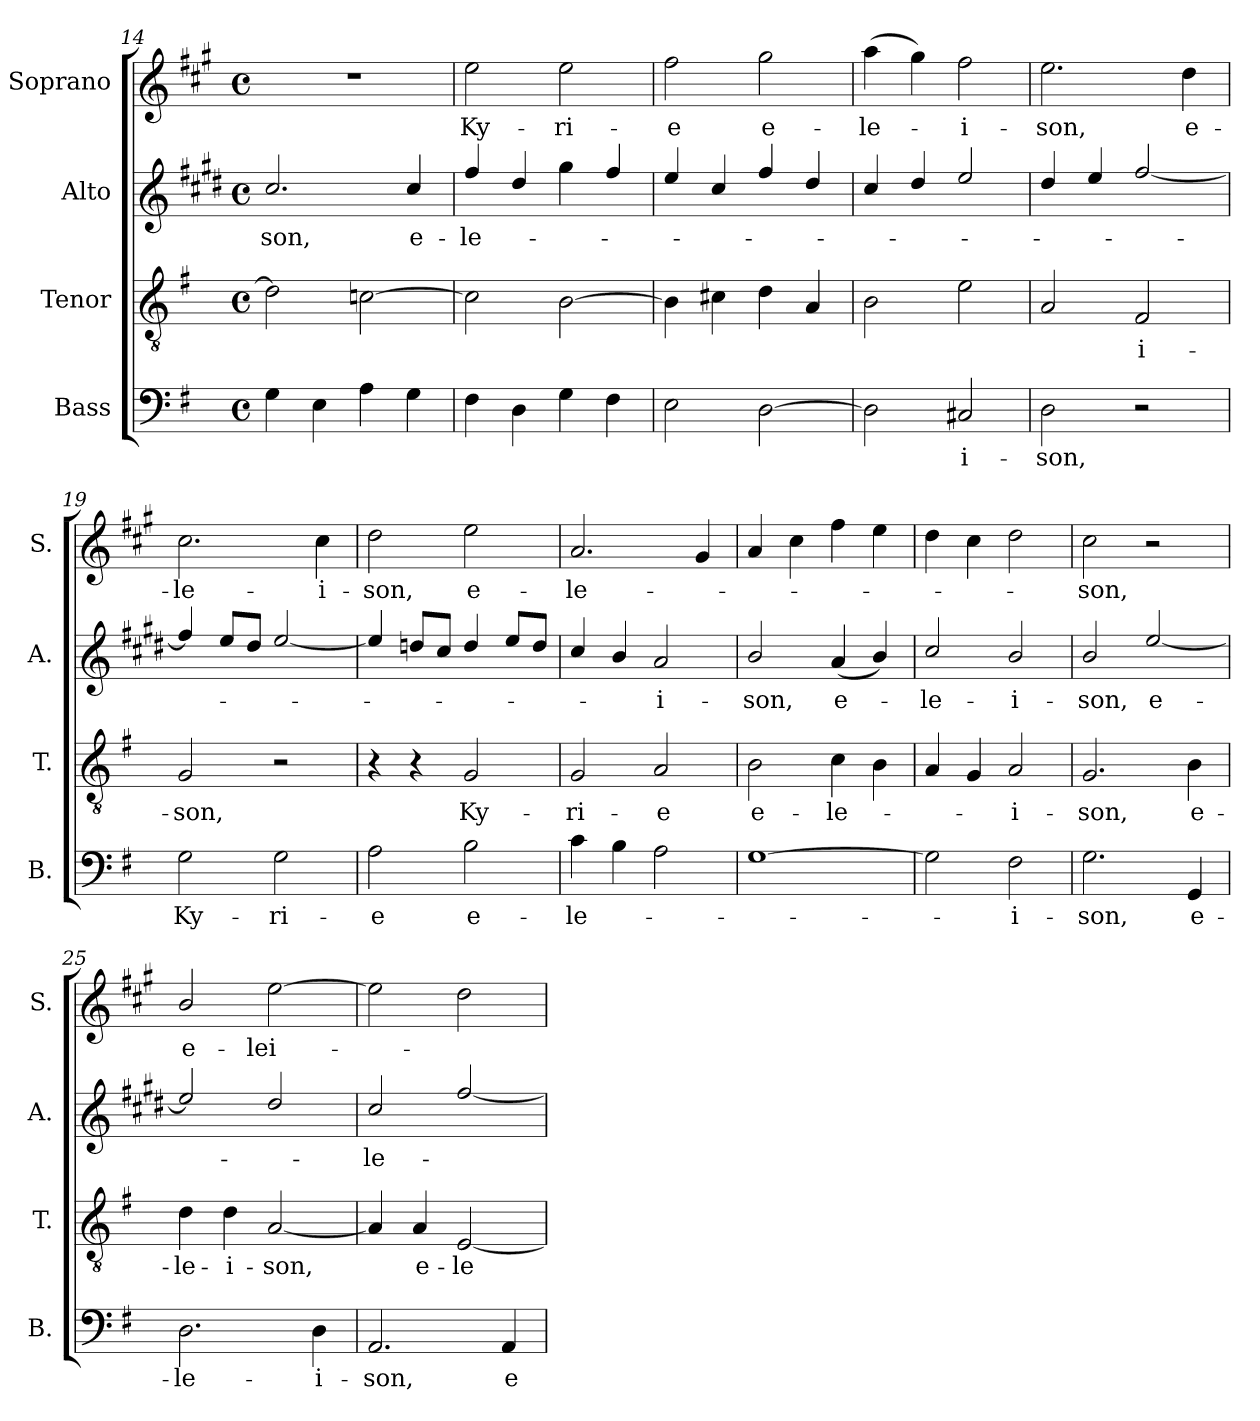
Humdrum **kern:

**kern	**text	**kern	**text	**kern	**text	**kern	**text
*part4	*part4	*part3	*part3	*part2	*part2	*part1	*part1
*staff4	*staff4	*staff3	*staff3	*staff2	*staff2	*staff1	*staff1
*I"Bass	*	*I"Tenor	*	*I"Alto	*	*I"Soprano	*
*I'B.	*	*I'T.	*	*I'A.	*	*I'S.	*
*clefF4	*	*clefGv2	*	*clefG2	*	*clefG2	*
*	*	*	*	*ITrd5c9	*	*ITrd1c2	*
*k[f#]	*	*k[f#]	*	*k[f#]	*	*k[f#]	*
*M4/4	*	*M4/4	*	*M4/4	*	*M4/4	*
*met(c)	*	*met(c)	*	*met(c)	*	*met(c)	*
=14	=14	=14	=14	=14	=14	=14	=14
!	!	!	!	!	!LO:LY:b	!	!
4G\	.	2d\]	.	2.e/	-son,	1r	.
4E\	.	.	.	.	.	.	.
4A\	.	[2cn\	.	.	.	.	.
!	!	!	!	!	!LO:LY:b	!	!
4G\	.	.	.	4e/	e-	.	.
=15	=15	=15	=15	=15	=15	=15	=15
!	!	!	!	!	!LO:LY:b	!	!LO:LY:b
4F#\	.	2cn\]	.	4a/	-le-	2dd\	Ky-
4D\	.	.	.	4f#/	.	.	.
!	!	!	!	!	!	!	!LO:LY:b
4G\	.	[2B\	.	4b\	.	2dd\	-ri-
4F#\	.	.	.	4a/	.	.	.
=16	=16	=16	=16	=16	=16	=16	=16
!	!	!	!	!	!	!	!LO:LY:b
2E\	.	4B\]	.	4g/	.	2ee\	-e
.	.	4c#X\	.	4e/	.	.	.
!	!	!	!	!	!	!	!LO:LY:b
[2D\	.	4d\	.	4a/	.	2ff#\	e-
.	.	4A/	.	4f#/	.	.	.
=17	=17	=17	=17	=17	=17	=17	=17
!	!	!	!	!	!	!	!LO:LY:b
2D\]	.	2B\	.	4e/	.	(>4gg\	-le-
.	.	.	.	4f#/	.	4ff#\)	.
!	!LO:LY:b	!	!	!	!	!	!LO:LY:b
2C#X/	-i-	2e\	.	2g/	.	2ee\	-i-
=18	=18	=18	=18	=18	=18	=18	=18
!	!LO:LY:b	!	!	!	!	!	!LO:LY:b
2D\	-son,	2A/	.	4f#/	.	2.dd\	-son,
.	.	.	.	4g/	.	.	.
!	!	!	!LO:LY:b	!	!	!	!
2r	.	2F#/	-i-	[2a/	.	.	.
!	!	!	!	!	!	!	!LO:LY:b
.	.	.	.	.	.	4cc\	e-
=19	=19	=19	=19	=19	=19	=19	=19
!	!LO:LY:b	!	!LO:LY:b	!	!	!	!LO:LY:b
2G\	Ky-	2G/	-son,	4a/]	.	2.b\	-le-
.	.	.	.	8g/L	.	.	.
.	.	.	.	8f#/J	.	.	.
!	!LO:LY:b	!	!	!	!	!	!
2G\	-ri-	2r	.	[2g/	.	.	.
!	!	!	!	!	!	!	!LO:LY:b
.	.	.	.	.	.	4b\	-i-
!!LO:PB:g=z
=20	=20	=20	=20	=20	=20	=20	=20
!	!LO:LY:b	!	!	!	!	!	!LO:LY:b
2A\	-e	4r	.	4g/]	.	2cc\	-son,
.	.	4r	.	8fn/L	.	.	.
.	.	.	.	8e/J	.	.	.
!	!LO:LY:b	!	!LO:LY:b	!	!	!	!LO:LY:b
2B\	e-	2G/	Ky-	4f/	.	2dd\	e-
.	.	.	.	8g/L	.	.	.
.	.	.	.	8f/J	.	.	.
=21	=21	=21	=21	=21	=21	=21	=21
!	!LO:LY:b	!	!LO:LY:b	!	!	!	!LO:LY:b
4c\	-le-	2G/	-ri-	4e/	.	2.g/	-le-
4B\	.	.	.	4d/	.	.	.
!	!	!	!LO:LY:b	!	!LO:LY:b	!	!
2A\	.	2A/	-e	2c/	-i-	.	.
.	.	.	.	.	.	4f#/	.
=22	=22	=22	=22	=22	=22	=22	=22
!	!	!	!LO:LY:b	!	!LO:LY:b	!	!
[1G	.	2B\	e-	2d/	-son,	4g/	.
.	.	.	.	.	.	4b\	.
!	!	!	!LO:LY:b	!	!LO:LY:b	!	!
.	.	4c\	-le-	(<4c/	e-	4ee\	.
.	.	4B\	.	4d/)	.	4dd\	.
=23	=23	=23	=23	=23	=23	=23	=23
!	!	!	!	!	!LO:LY:b	!	!
2G\]	.	4A/	.	2e/	-le-	4cc\	.
.	.	4G/	.	.	.	4b\	.
!	!LO:LY:b	!	!LO:LY:b	!	!LO:LY:b	!	!
2F#\	-i-	2A/	-i-	2d/	-i-	2cc\	.
=24	=24	=24	=24	=24	=24	=24	=24
!	!LO:LY:b	!	!LO:LY:b	!	!LO:LY:b	!	!LO:LY:b
2.G\	-son,	2.G/	-son,	2d/	-son,	2b\	-son,
!	!	!	!	!	!LO:LY:b	!	!
.	.	.	.	[2g/	e-	2r	.
!	!LO:LY:b	!	!LO:LY:b	!	!	!	!
4GG/	e-	4B\	e-	.	.	.	.
=25	=25	=25	=25	=25	=25	=25	=25
!	!LO:LY:b	!	!LO:LY:b	!	!	!	!LO:LY:b
2.D\	-le-	4d\	-le-	2g/]	.	2a/	e-
!	!	!	!LO:LY:b	!	!	!	!
.	.	4d\	-i-	.	.	.	.
!	!	!	!LO:LY:b	!	!	!	!LO:LY:b
.	.	[2A/	-son,	2f#/	.	[2dd\	-lei-
!	!LO:LY:b	!	!	!	!	!	!
4D\	-i-	.	.	.	.	.	.
=26	=26	=26	=26	=26	=26	=26	=26
!	!LO:LY:b	!	!	!	!LO:LY:b	!	!
2.AA/	-son,	4A/]	.	2e/	-le-	2dd\]	.
!	!	!	!LO:LY:b	!	!	!	!
.	.	4A/	e-	.	.	.	.
!	!	!	!LO:LY:b	!	!	!	!
.	.	[2E/	-le-	[2a/	.	2cc\	.
!	!LO:LY:b	!	!	!	!	!	!
4AA/	e-	.	.	.	.	.	.
=	=	=	=	=	=	=	=
*-	*-	*-	*-	*-	*-	*-	*-
